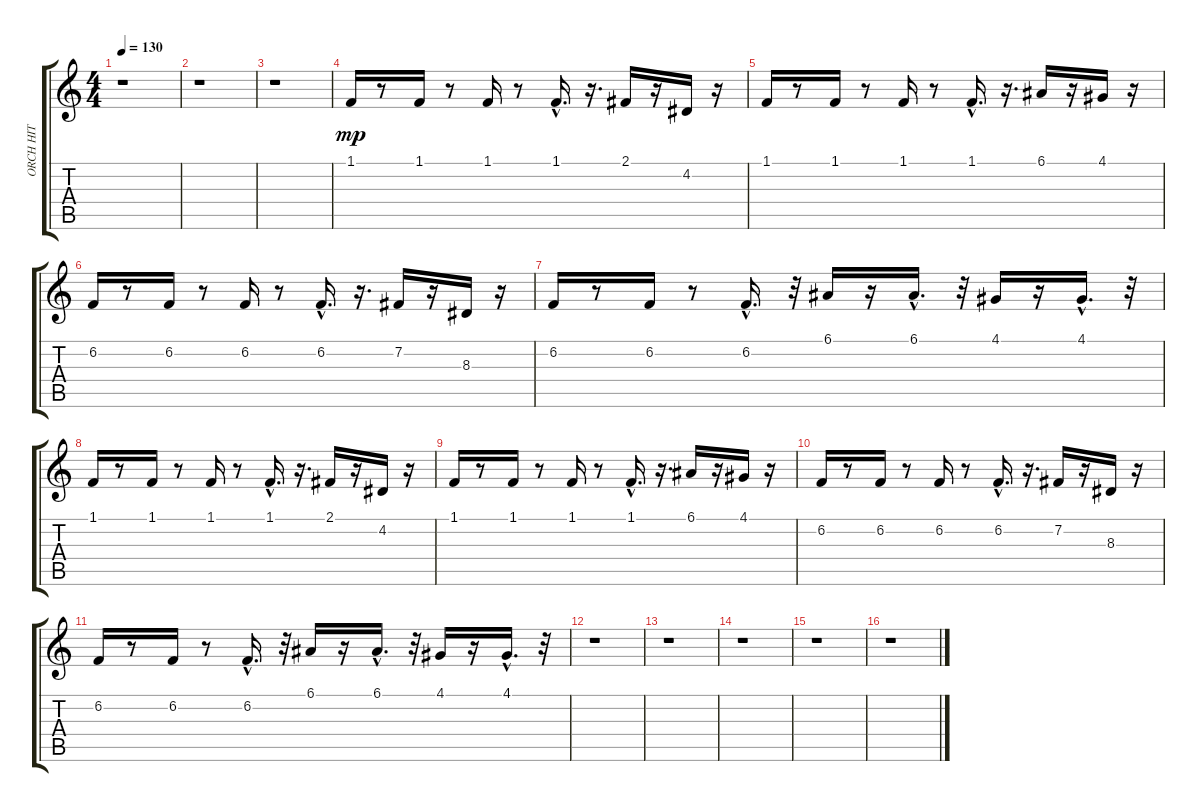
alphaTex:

\track ("ORCH HIT" "ORCH HIT") {instrument orchestrahit}
\staff {score tabs}
\tuning (E4 B3 G3 D3 A2 E2) {hide}
\ts (4 4)
\tempo 130
\clef g2
\ks c
r.1{dy fff} |
r.1 |
r.1 |
1.1.16{dy mp} r.8 1.1.16 r.8 1.1.16 r.8 1.1{hac}.16{d} r.16{d} 2.1.16 r.16 4.2.16 r.16 |
1.1.16 r.8 1.1.16 r.8 1.1.16 r.8 1.1{hac}.16{d} r.16{d} 6.1.16 r.16 4.1.16 r.16 |
6.2.16 r.8 6.2.16 r.8 6.2.16 r.8 6.2{hac}.16{d} r.16{d} 7.2.16 r.16 8.3.16 r.16 |
6.2.16 r.8 6.2.16 r.8 6.2{hac}.16{d} r.32 6.1.16 r.16 6.1{hac}.16{d} r.32 4.1.16 r.16 4.1{hac}.16{d} r.32 |
1.1.16 r.8 1.1.16 r.8 1.1.16 r.8 1.1{hac}.16{d} r.16{d} 2.1.16 r.16 4.2.16 r.16 |
1.1.16 r.8 1.1.16 r.8 1.1.16 r.8 1.1{hac}.16{d} r.16{d} 6.1.16 r.16 4.1.16 r.16 |
6.2.16 r.8 6.2.16 r.8 6.2.16 r.8 6.2{hac}.16{d} r.16{d} 7.2.16 r.16 8.3.16 r.16 |
6.2.16 r.8 6.2.16 r.8 6.2{hac}.16{d} r.32 6.1.16 r.16 6.1{hac}.16{d} r.32 4.1.16 r.16 4.1{hac}.16{d} r.32 |
r.1 |
r.1 |
r.1 |
r.1 |
r.1
